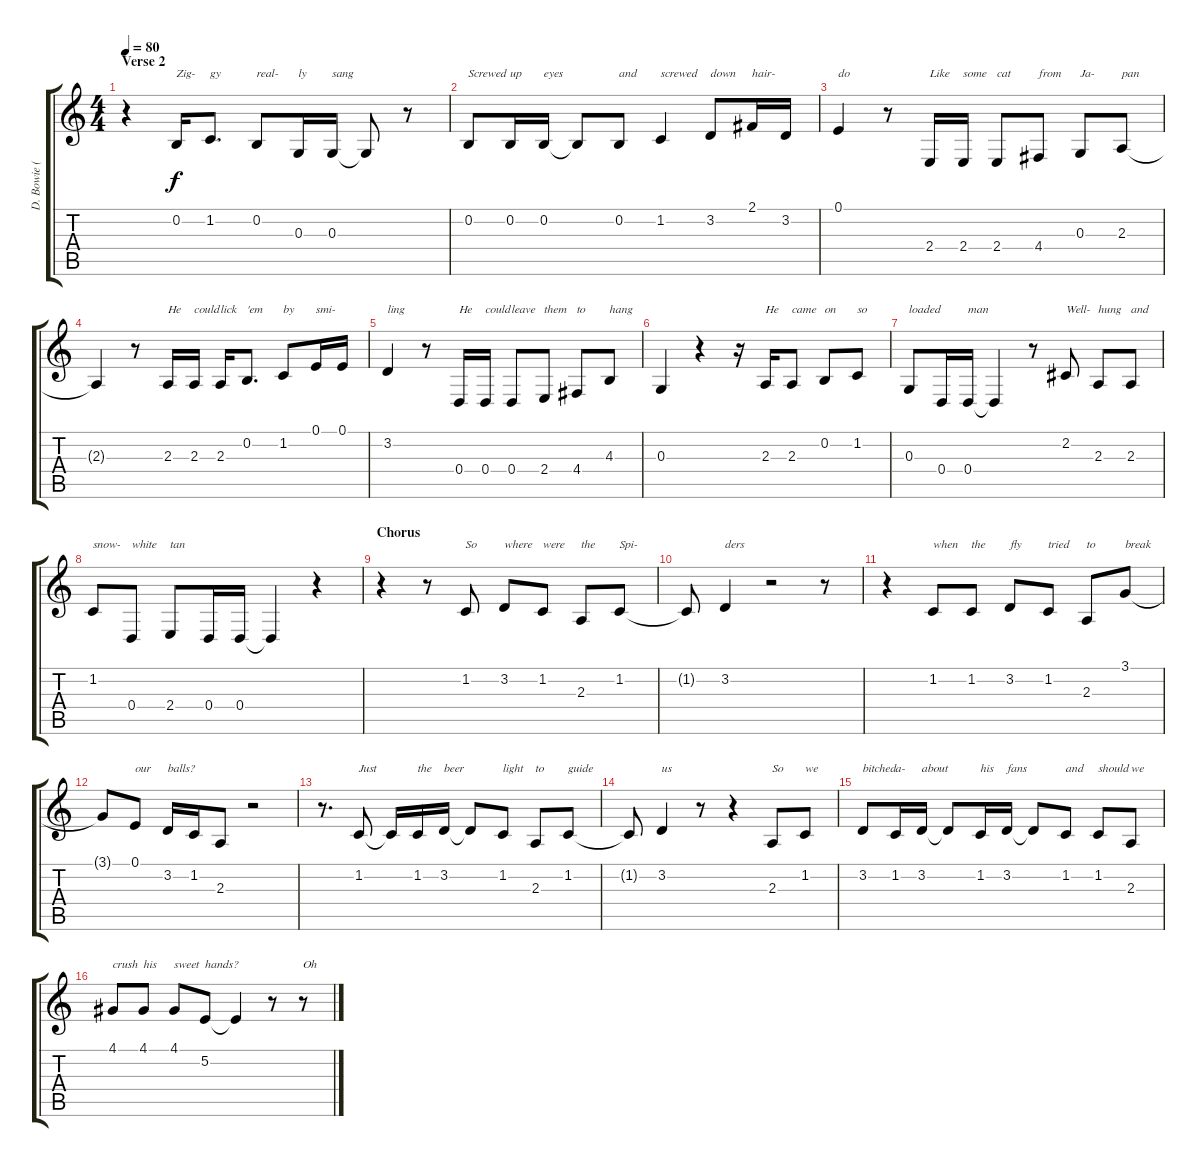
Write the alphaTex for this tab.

\track ("D. Bowie (Vocals)" "D. Bowie (") {instrument steeldrums}
\staff {score tabs}
\tuning (E4 B3 G3 D3 A2 E2) {hide}
\ts (4 4)
\section ("" "Verse 2")
\tempo 80
\clef g2
\ks c
r.4{dy f} 0.2.16{txt "Zig-"} 1.2.8{d txt "gy"} 0.2.8{txt "real-"} 0.3.16{txt "ly"} 0.3.16{txt "sang"} 0.3{t}.8 r.8 |
0.2.8{txt "Screwed"} 0.2.16{txt "up"} 0.2.16{txt "eyes"} 0.2{t}.8 0.2.8{txt "and"} 1.2.4{txt "screwed"} 3.2.8{txt "down"} 2.1.16{txt "hair-"} 3.2.16 |
0.1.4{txt "do"} r.8 2.4.16{txt "Like"} 2.4.16{txt "some"} 2.4.8{txt "cat"} 4.4.8{txt "from"} 0.3.8{txt "Ja-"} 2.3.8{txt "pan"} |
2.3{t}.4 r.8 2.3.16{txt "He"} 2.3.16{txt "could"} 2.3.16{txt "lick"} 0.2.8{d txt "'em"} 1.2.8{txt "by"} 0.1.16{txt "smi-"} 0.1.16 |
3.2.4{txt "ling"} r.8 0.4.16{txt "He"} 0.4.16{txt "could"} 0.4.8{txt "leave"} 2.4.8{txt "them"} 4.4.8{txt "to"} 4.3.8{txt "hang"} |
0.3.4 r.4 r.16 2.3.16{txt "He"} 2.3.8{txt "came"} 0.2.8{txt "on"} 1.2.8{txt "so"} |
0.3.8{txt "loaded"} 0.4.16 0.4.16{txt "man"} 0.4{t}.4 r.8 2.2.8{txt "Well-"} 2.3.8{txt "hung"} 2.3.8{txt "and"} |
1.2.8{txt "snow-"} 0.4.8{txt "white"} 2.4.8{txt "tan"} 0.4.16 0.4.16 0.4{t}.4 r.4 |
\section ("" "Chorus")
r.4 r.8 1.2.8{txt "So"} 3.2.8{txt "where"} 1.2.8{txt "were"} 2.3.8{txt "the"} 1.2.8{txt "Spi-"} |
1.2{t}.8 3.2.4{txt "ders"} r.2 r.8 |
r.4 1.2.8{txt "when"} 1.2.8{txt "the"} 3.2.8{txt "fly"} 1.2.8{txt "tried"} 2.3.8{txt "to"} 3.1.8{txt "break"} |
3.1{t}.8 0.1.8{txt "our"} 3.2.16{txt "balls?"} 1.2.16 2.3.8 r.2 |
r.8{d} 1.2.8{txt "Just"} 1.2{t}.16 1.2.16{txt "the"} 3.2.16{txt "beer"} 3.2{t}.8 1.2.8{txt "light"} 2.3.8{txt "to"} 1.2.8{txt "guide"} |
1.2{t}.8 3.2.4{txt "us"} r.8 r.4 2.3.8{txt "So"} 1.2.8{txt "we"} |
3.2.8{txt "bitched"} 1.2.16{txt "a-"} 3.2.16{txt "about"} 3.2{t}.8 1.2.16{txt "his"} 3.2.16{txt "fans"} 3.2{t}.8 1.2.8{txt "and"} 1.2.8{txt "should"} 2.3.8{txt "we"} |
4.1.8{txt "crush"} 4.1.8{txt "his"} 4.1.8{txt "sweet"} 5.2.8{txt "hands?"} 5.2{t}.4 r.8 r.8{txt "Oh"}
